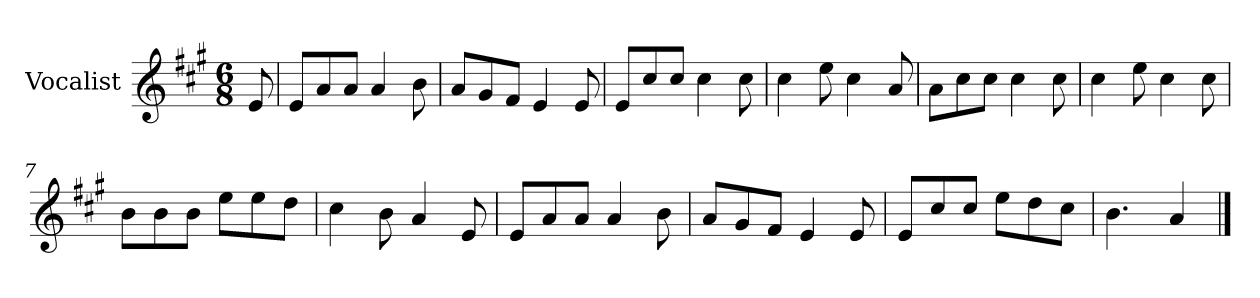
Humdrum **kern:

**kern
*part1
*staff1
*I"Vocalist
*k[f#c#g#]
*A:
*M6/8
=
8e
=1
8eL
8a
8aJ
4a
8b
=2
8aL
8g#
8f#J
4e
8e
=3
8eL
8cc#
8cc#J
4cc#
8cc#
=4
4cc#
8ee
4cc#
8a
=5
8aL
8cc#
8cc#J
4cc#
8cc#
=6
4cc#
8ee
4cc#
8cc#
=7
8bL
8b
8bJ
8eeL
8ee
8ddJ
=8
4cc#
8b
4a
8e
=9
8eL
8a
8aJ
4a
8b
=10
8aL
8g#
8f#J
4e
8e
=11
8eL
8cc#
8cc#J
8eeL
8dd
8cc#J
=12
4.b
4a
==
*-
